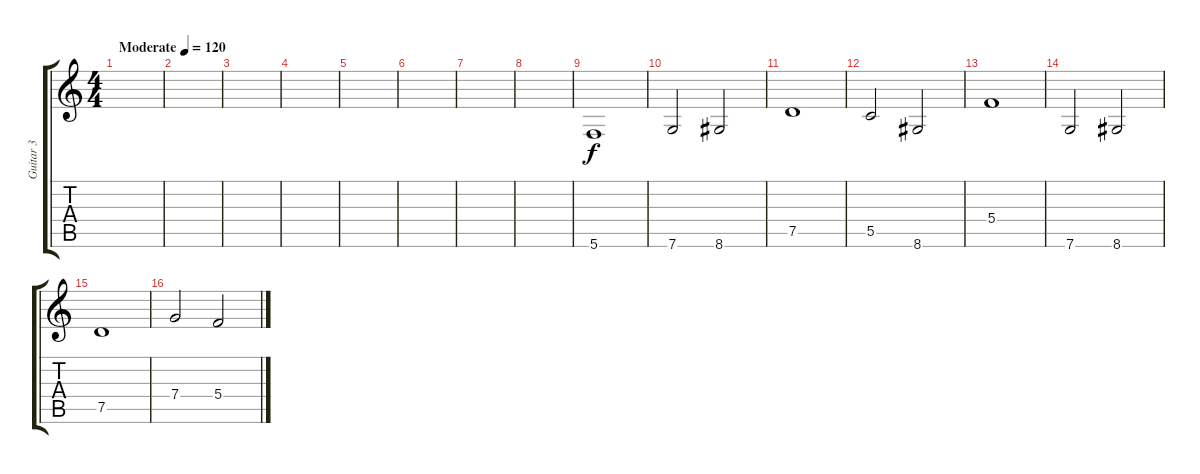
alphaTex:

\track ("Guitar 3" "Guitar 3") {instrument electricguitarclean}
\staff {score tabs}
\tuning (D4 A3 F3 C3 G2 C2) {hide}
\ts (4 4)
\tempo (120 "Moderate")
\clef g2
\ks c
|
|
|
|
|
|
|
|
5.6.1 |
7.6.2 8.6.2 |
7.5.1 |
5.5.2 8.6.2 |
5.4.1 |
7.6.2 8.6.2 |
7.5.1 |
7.4.2 5.4.2
